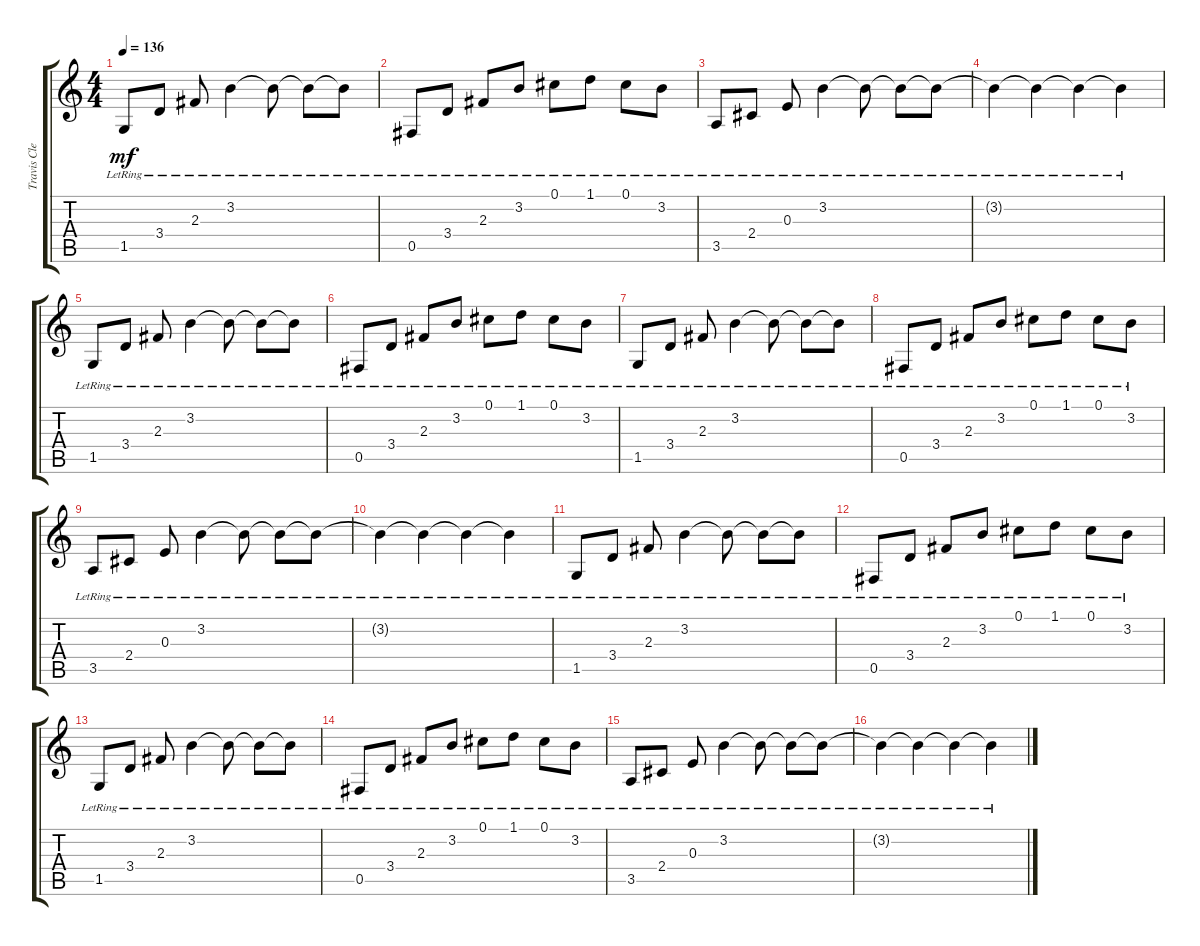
\track ("Travis Clean" "Travis Cle") {instrument electricguitarclean}
\staff {score tabs}
\tuning (Db4 Ab3 E3 B2 Gb2 B1) {hide}
\ts (4 4)
\tempo 136
\clef g2
\ks c
1.5{lr}.8{dy mf} 3.4{lr}.8 2.3{lr}.8 3.2{lr}.4 3.2{lr t}.8 3.2{lr t}.8 3.2{lr t}.8 |
0.5{lr}.8 3.4{lr}.8 2.3{lr}.8 3.2{lr}.8 0.1{lr}.8 1.1{lr}.8 0.1{lr}.8 3.2{lr}.8 |
3.5{lr}.8 2.4{lr}.8 0.3{lr}.8 3.2{lr}.4 3.2{lr t}.8 3.2{lr t}.8 3.2{lr t}.8 |
3.2{lr t}.4 3.2{lr t}.4 3.2{lr t}.4 3.2{lr t}.4 |
1.5{lr}.8 3.4{lr}.8 2.3{lr}.8 3.2{lr}.4 3.2{lr t}.8 3.2{lr t}.8 3.2{lr t}.8 |
0.5{lr}.8 3.4{lr}.8 2.3{lr}.8 3.2{lr}.8 0.1{lr}.8 1.1{lr}.8 0.1{lr}.8 3.2{lr}.8 |
1.5{lr}.8 3.4{lr}.8 2.3{lr}.8 3.2{lr}.4 3.2{lr t}.8 3.2{lr t}.8 3.2{lr t}.8 |
0.5{lr}.8 3.4{lr}.8 2.3{lr}.8 3.2{lr}.8 0.1{lr}.8 1.1{lr}.8 0.1{lr}.8 3.2{lr}.8 |
3.5{lr}.8 2.4{lr}.8 0.3{lr}.8 3.2{lr}.4 3.2{lr t}.8 3.2{lr t}.8 3.2{lr t}.8 |
3.2{lr t}.4 3.2{lr t}.4 3.2{lr t}.4 3.2{lr t}.4 |
1.5{lr}.8 3.4{lr}.8 2.3{lr}.8 3.2{lr}.4 3.2{lr t}.8 3.2{lr t}.8 3.2{lr t}.8 |
0.5{lr}.8 3.4{lr}.8 2.3{lr}.8 3.2{lr}.8 0.1{lr}.8 1.1{lr}.8 0.1{lr}.8 3.2{lr}.8 |
1.5{lr}.8 3.4{lr}.8 2.3{lr}.8 3.2{lr}.4 3.2{lr t}.8 3.2{lr t}.8 3.2{lr t}.8 |
0.5{lr}.8 3.4{lr}.8 2.3{lr}.8 3.2{lr}.8 0.1{lr}.8 1.1{lr}.8 0.1{lr}.8 3.2{lr}.8 |
3.5{lr}.8 2.4{lr}.8 0.3{lr}.8 3.2{lr}.4 3.2{lr t}.8 3.2{lr t}.8 3.2{lr t}.8 |
3.2{lr t}.4 3.2{lr t}.4 3.2{lr t}.4 3.2{lr t}.4
